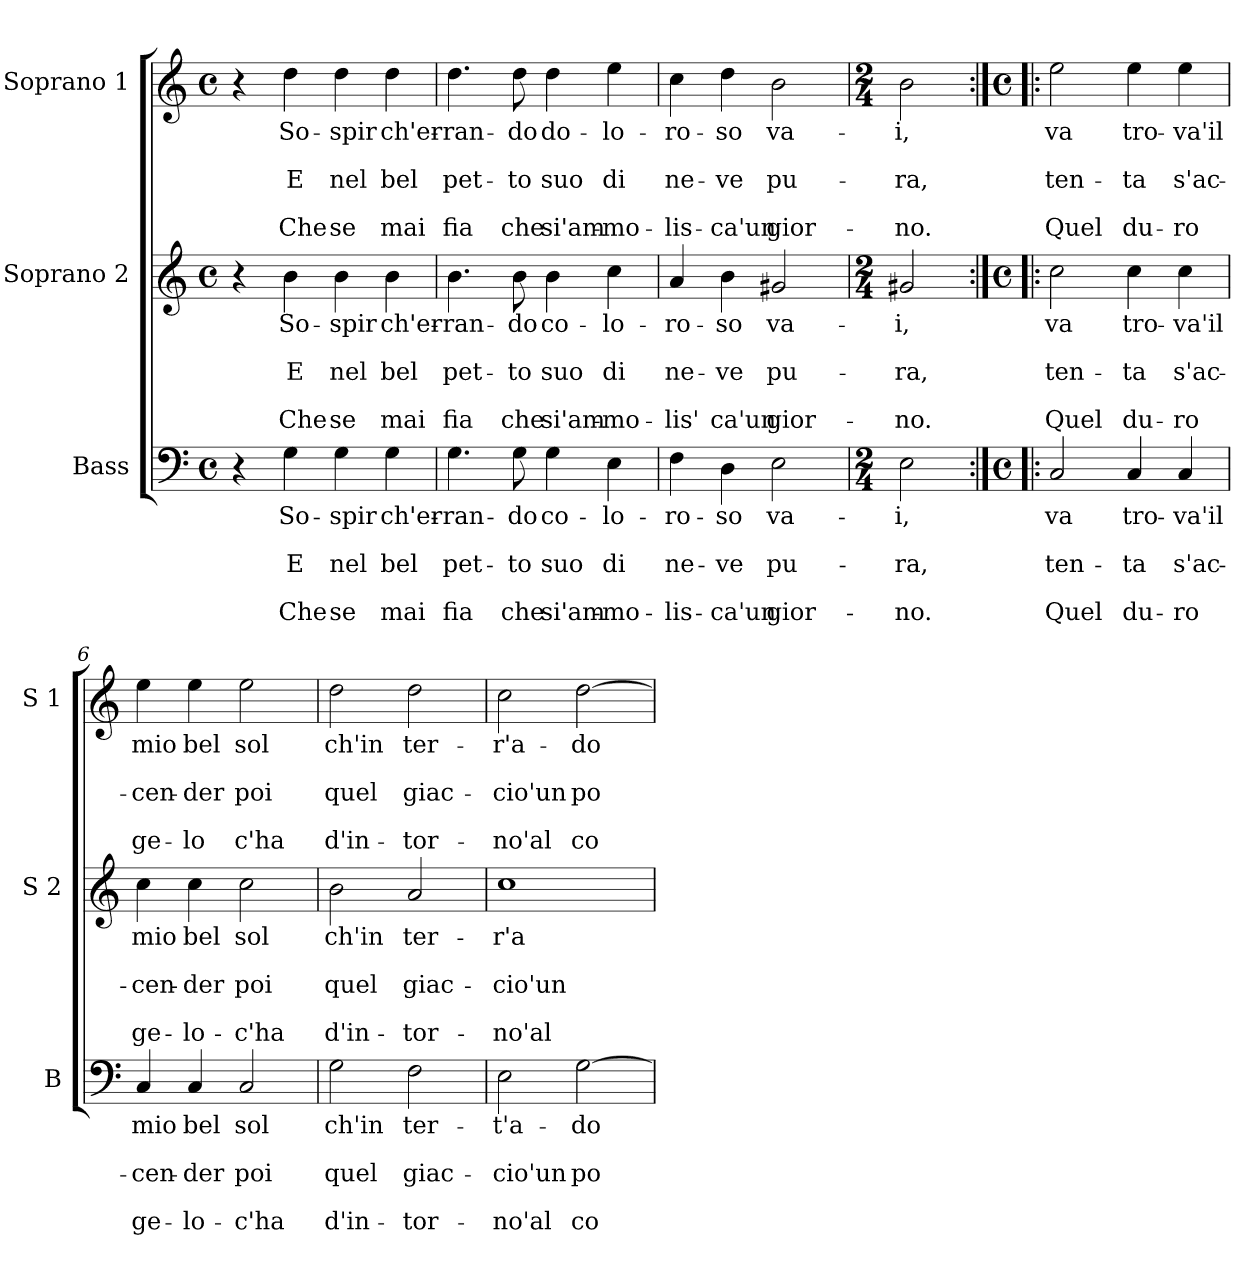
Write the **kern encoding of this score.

**kern	**text	**text	**text	**text	**text	**kern	**text	**text	**text	**text	**text	**kern	**text	**text	**text	**text	**text
*part3	*part3	*part3	*part3	*part3	*part3	*part2	*part2	*part2	*part2	*part2	*part2	*part1	*part1	*part1	*part1	*part1	*part1
*staff3	*staff3	*staff3	*staff3	*staff3	*staff3	*staff2	*staff2	*staff2	*staff2	*staff2	*staff2	*staff1	*staff1	*staff1	*staff1	*staff1	*staff1
*I"Bass	*	*	*	*	*	*I"Soprano 2	*	*	*	*	*	*I"Soprano 1	*	*	*	*	*
*I'B	*	*	*	*	*	*I'S 2	*	*	*	*	*	*I'S 1	*	*	*	*	*
*clefF4	*	*	*	*	*	*clefG2	*	*	*	*	*	*clefG2	*	*	*	*	*
*k[]	*	*	*	*	*	*k[]	*	*	*	*	*	*k[]	*	*	*	*	*
*C:	*	*	*	*	*	*C:	*	*	*	*	*	*C:	*	*	*	*	*
*M4/4	*	*	*	*	*	*M4/4	*	*	*	*	*	*M4/4	*	*	*	*	*
*met(c)	*	*	*	*	*	*met(c)	*	*	*	*	*	*met(c)	*	*	*	*	*
=1	=1	=1	=1	=1	=1	=1	=1	=1	=1	=1	=1	=1	=1	=1	=1	=1	=1
4r	.	.	.	.	.	4r	.	.	.	.	.	4r	.	.	.	.	.
!	!LO:LY:b	!	!LO:LY:b	!	!LO:LY:b	!	!LO:LY:b	!	!LO:LY:b	!	!LO:LY:b	!	!LO:LY:b	!	!LO:LY:b	!	!LO:LY:b
4G\	So-	.	E	.	Che	4b\	So-	.	E	.	Che	4dd\	So-	.	E	.	Che
!	!LO:LY:b	!	!LO:LY:b	!	!LO:LY:b	!	!LO:LY:b	!	!LO:LY:b	!	!LO:LY:b	!	!LO:LY:b	!	!LO:LY:b	!	!LO:LY:b
4G\	-spir	.	nel	.	se	4b\	-spir	.	nel	.	se	4dd\	-spir	.	nel	.	se
!	!LO:LY:b	!	!LO:LY:b	!	!LO:LY:b	!	!LO:LY:b	!	!LO:LY:b	!	!LO:LY:b	!	!LO:LY:b	!	!LO:LY:b	!	!LO:LY:b
4G\	ch'er-	.	bel	.	mai	4b\	ch'er-	.	bel	.	mai	4dd\	ch'er-	.	bel	.	mai
=2	=2	=2	=2	=2	=2	=2	=2	=2	=2	=2	=2	=2	=2	=2	=2	=2	=2
!	!LO:LY:b	!	!LO:LY:b	!	!LO:LY:b	!	!LO:LY:b	!	!LO:LY:b	!	!LO:LY:b	!	!LO:LY:b	!	!LO:LY:b	!	!LO:LY:b
4.G\	-ran-	.	pet-	.	fia	4.b\	-ran-	.	pet-	.	fia	4.dd\	-ran-	.	pet-	.	fia
!	!LO:LY:b	!	!LO:LY:b	!	!LO:LY:b	!	!LO:LY:b	!	!LO:LY:b	!	!LO:LY:b	!	!LO:LY:b	!	!LO:LY:b	!	!LO:LY:b
8G\	-do	.	-to	.	che	8b\	-do	.	-to	.	che	8dd\	-do	.	-to	.	che
!	!LO:LY:b	!	!LO:LY:b	!	!LO:LY:b	!	!LO:LY:b	!	!LO:LY:b	!	!LO:LY:b	!	!LO:LY:b	!	!LO:LY:b	!	!LO:LY:b
4G\	co-	.	suo	.	si'am-	4b\	co-	.	suo	.	si'am-	4dd\	do-	.	suo	.	si'am-
!	!LO:LY:b	!	!LO:LY:b	!	!LO:LY:b	!	!LO:LY:b	!	!LO:LY:b	!	!LO:LY:b	!	!LO:LY:b	!	!LO:LY:b	!	!LO:LY:b
4E\	-lo-	.	di	.	-mo-	4cc\	-lo-	.	di	.	-mo-	4ee\	-lo-	.	di	.	-mo-
=3	=3	=3	=3	=3	=3	=3	=3	=3	=3	=3	=3	=3	=3	=3	=3	=3	=3
!	!LO:LY:b	!	!LO:LY:b	!	!LO:LY:b	!	!LO:LY:b	!	!LO:LY:b	!	!LO:LY:b	!	!LO:LY:b	!	!LO:LY:b	!	!LO:LY:b
4F\	-ro-	.	ne-	.	-lis-	4a/	-ro-	.	ne-	.	-lis'	4cc\	-ro-	.	ne-	.	-lis-
!	!LO:LY:b	!	!LO:LY:b	!	!LO:LY:b	!	!LO:LY:b	!	!LO:LY:b	!	!LO:LY:b	!	!LO:LY:b	!	!LO:LY:b	!	!LO:LY:b
4D\	-so	.	-ve	.	-ca'un	4b\	-so	.	-ve	.	ca'un	4dd\	-so	.	-ve	.	-ca'un
!	!LO:LY:b	!	!LO:LY:b	!	!LO:LY:b	!	!LO:LY:b	!	!LO:LY:b	!	!LO:LY:b	!	!LO:LY:b	!	!LO:LY:b	!	!LO:LY:b
2E\	va-	.	pu-	.	gior-	2g#X/	va-	.	pu-	.	gior-	2b\	va-	.	pu-	.	gior-
=4	=4	=4	=4	=4	=4	=4	=4	=4	=4	=4	=4	=4	=4	=4	=4	=4	=4
*M2/4	*	*	*	*	*	*M2/4	*	*	*	*	*	*M2/4	*	*	*	*	*
!	!LO:LY:b	!	!LO:LY:b	!	!LO:LY:b	!	!LO:LY:b	!	!LO:LY:b	!	!LO:LY:b	!	!LO:LY:b	!	!LO:LY:b	!	!LO:LY:b
2E\	-i,	.	-ra,	.	-no.	2g#X/	-i,	.	-ra,	.	-no.	2b\	-i,	.	-ra,	.	-no.
!!LO:LB:g=z
=5:|!|:	=5:|!|:	=5:|!|:	=5:|!|:	=5:|!|:	=5:|!|:	=5:|!|:	=5:|!|:	=5:|!|:	=5:|!|:	=5:|!|:	=5:|!|:	=5:|!|:	=5:|!|:	=5:|!|:	=5:|!|:	=5:|!|:	=5:|!|:
*M4/4	*	*	*	*	*	*M4/4	*	*	*	*	*	*M4/4	*	*	*	*	*
*met(c)	*	*	*	*	*	*met(c)	*	*	*	*	*	*met(c)	*	*	*	*	*
!	!LO:LY:b	!	!LO:LY:b	!	!LO:LY:b	!	!LO:LY:b	!	!LO:LY:b	!	!LO:LY:b	!	!LO:LY:b	!	!LO:LY:b	!	!LO:LY:b
2C/	va	.	ten-	.	Quel	2cc\	va	.	ten-	.	Quel	2ee\	va	.	ten-	.	Quel
!	!LO:LY:b	!	!LO:LY:b	!	!LO:LY:b	!	!LO:LY:b	!	!LO:LY:b	!	!LO:LY:b	!	!LO:LY:b	!	!LO:LY:b	!	!LO:LY:b
4C/	tro-	.	-ta	.	du-	4cc\	tro-	.	-ta	.	du-	4ee\	tro-	.	-ta	.	du-
!	!LO:LY:b	!	!LO:LY:b	!	!LO:LY:b	!	!LO:LY:b	!	!LO:LY:b	!	!LO:LY:b	!	!LO:LY:b	!	!LO:LY:b	!	!LO:LY:b
4C/	-va'il	.	s'ac-	.	-ro	4cc\	-va'il	.	s'ac-	.	-ro	4ee\	-va'il	.	s'ac-	.	-ro
=6	=6	=6	=6	=6	=6	=6	=6	=6	=6	=6	=6	=6	=6	=6	=6	=6	=6
!	!LO:LY:b	!	!LO:LY:b	!	!LO:LY:b	!	!LO:LY:b	!	!LO:LY:b	!	!LO:LY:b	!	!LO:LY:b	!	!LO:LY:b	!	!LO:LY:b
4C/	mio	.	-cen-	.	ge-	4cc\	mio	.	-cen-	.	ge-	4ee\	mio	.	-cen-	.	ge-
!	!LO:LY:b	!	!LO:LY:b	!	!LO:LY:b	!	!LO:LY:b	!	!LO:LY:b	!	!LO:LY:b	!	!LO:LY:b	!	!LO:LY:b	!	!LO:LY:b
4C/	bel	.	-der	.	-lo-	4cc\	bel	.	-der	.	-lo-	4ee\	bel	.	-der	.	-lo
!	!LO:LY:b	!	!LO:LY:b	!	!LO:LY:b	!	!LO:LY:b	!	!LO:LY:b	!	!LO:LY:b	!	!LO:LY:b	!	!LO:LY:b	!	!LO:LY:b
2C/	sol	.	poi	.	-c'ha	2cc\	sol	.	poi	.	-c'ha	2ee\	sol	.	poi	.	c'ha
=7	=7	=7	=7	=7	=7	=7	=7	=7	=7	=7	=7	=7	=7	=7	=7	=7	=7
!	!LO:LY:b	!	!LO:LY:b	!	!LO:LY:b	!	!LO:LY:b	!	!LO:LY:b	!	!LO:LY:b	!	!LO:LY:b	!	!LO:LY:b	!	!LO:LY:b
2G\	ch'in	.	quel	.	d'in-	2b\	ch'in	.	quel	.	d'in-	2dd\	ch'in	.	quel	.	d'in-
!	!LO:LY:b	!	!LO:LY:b	!	!LO:LY:b	!	!LO:LY:b	!	!LO:LY:b	!	!LO:LY:b	!	!LO:LY:b	!	!LO:LY:b	!	!LO:LY:b
2F\	ter-	.	giac-	.	-tor-	2a/	ter-	.	giac-	.	-tor-	2dd\	ter-	.	giac-	.	-tor-
=8	=8	=8	=8	=8	=8	=8	=8	=8	=8	=8	=8	=8	=8	=8	=8	=8	=8
!	!LO:LY:b	!	!LO:LY:b	!	!LO:LY:b	!	!LO:LY:b	!	!LO:LY:b	!	!LO:LY:b	!	!LO:LY:b	!	!LO:LY:b	!	!LO:LY:b
2E\	-t'a-	.	-cio'un	.	-no'al	1cc	-r'a-	.	-cio'un	.	-no'al	2cc\	-r'a-	.	-cio'un	.	-no'al
!	!LO:LY:b	!	!LO:LY:b	!	!LO:LY:b	!	!	!	!	!	!	!	!LO:LY:b	!	!LO:LY:b	!	!LO:LY:b
[2G\	-do-	.	po-	.	co-	.	.	.	.	.	.	[2dd\	-do-	.	po-	.	co-
=	=	=	=	=	=	=	=	=	=	=	=	=	=	=	=	=	=
*-	*-	*-	*-	*-	*-	*-	*-	*-	*-	*-	*-	*-	*-	*-	*-	*-	*-
